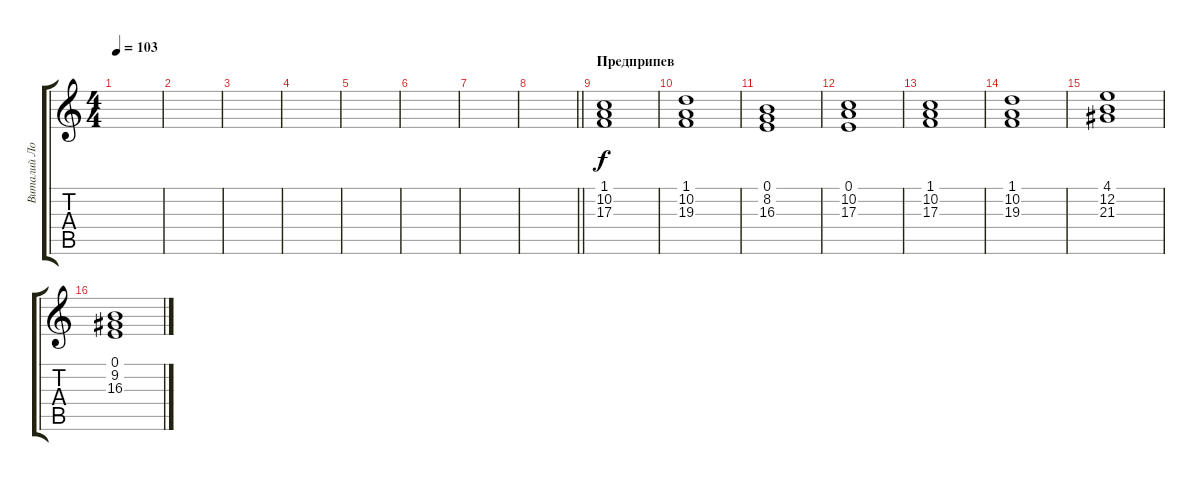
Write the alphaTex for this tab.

\track ("Виталий Локтев (синтезатор 2)" "Виталий Ло") {instrument stringensemble1}
\staff {score tabs}
\tuning (E4 B3 G3 D3 A2 E2) {hide}
\ts (4 4)
\tempo 103
\clef g2
\ks c
|
|
|
|
|
|
|
\barLineRight lightlight
|
\section ("" "Предприпев")
(1.1 10.2 17.3).1 |
(1.1 10.2 19.3).1 |
(0.1 8.2 16.3).1 |
(0.1 10.2 17.3).1 |
(1.1 10.2 17.3).1 |
(1.1 10.2 19.3).1 |
(4.1 12.2 21.3).1 |
(0.1 9.2 16.3).1
